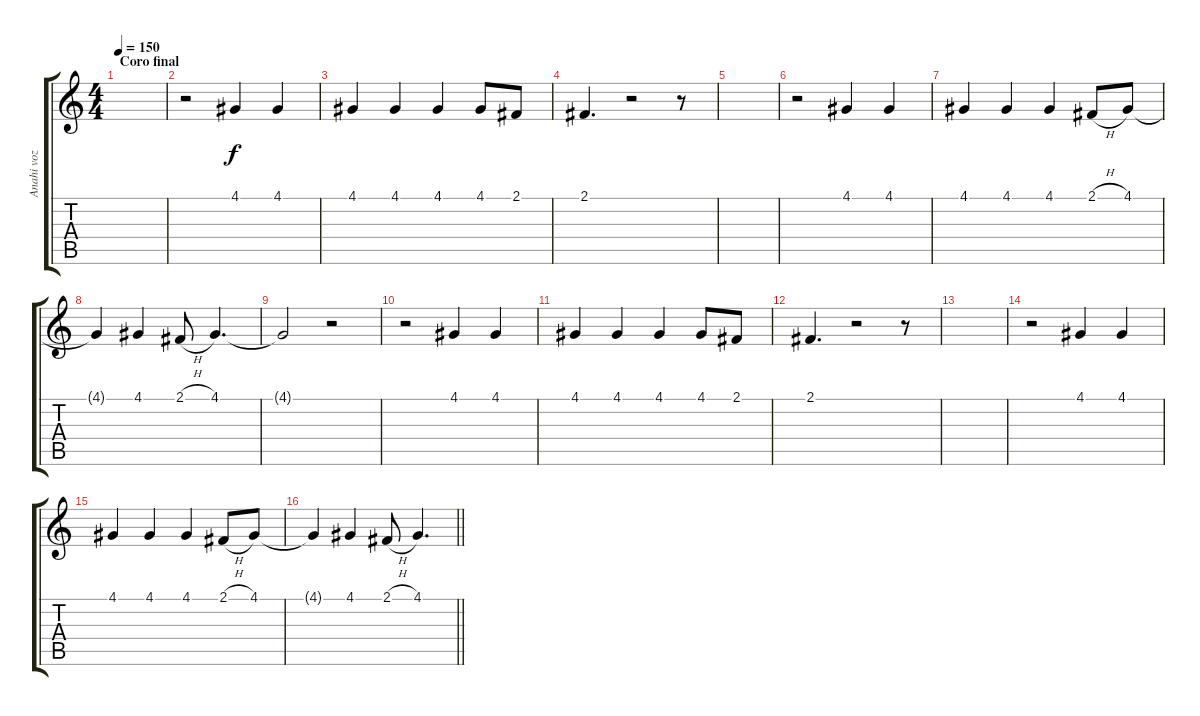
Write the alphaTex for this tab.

\track ("Anahi voz" "Anahi voz") {instrument flute}
\staff {score tabs}
\tuning (E4 B3 G3 D3 A2 E2) {hide}
\ts (4 4)
\section ("" "Coro final")
\tempo 150
\clef g2
\ks c
|
r.2{volume 15} 4.1.4 4.1.4 |
4.1.4 4.1.4 4.1.4 4.1.8 2.1.8 |
2.1.4{d} r.2 r.8 |
|
r.2 4.1.4 4.1.4 |
4.1.4 4.1.4 4.1.4 2.1{h}.8 4.1.8 |
4.1{t}.4 4.1.4 2.1{h}.8 4.1.4{d} |
4.1{t}.2 r.2 |
r.2 4.1.4 4.1.4 |
4.1.4 4.1.4 4.1.4 4.1.8 2.1.8 |
2.1.4{d} r.2 r.8 |
|
r.2 4.1.4 4.1.4 |
4.1.4 4.1.4 4.1.4 2.1{h}.8 4.1.8 |
\barLineRight lightlight
4.1{t}.4 4.1.4 2.1{h}.8 4.1.4{d}
